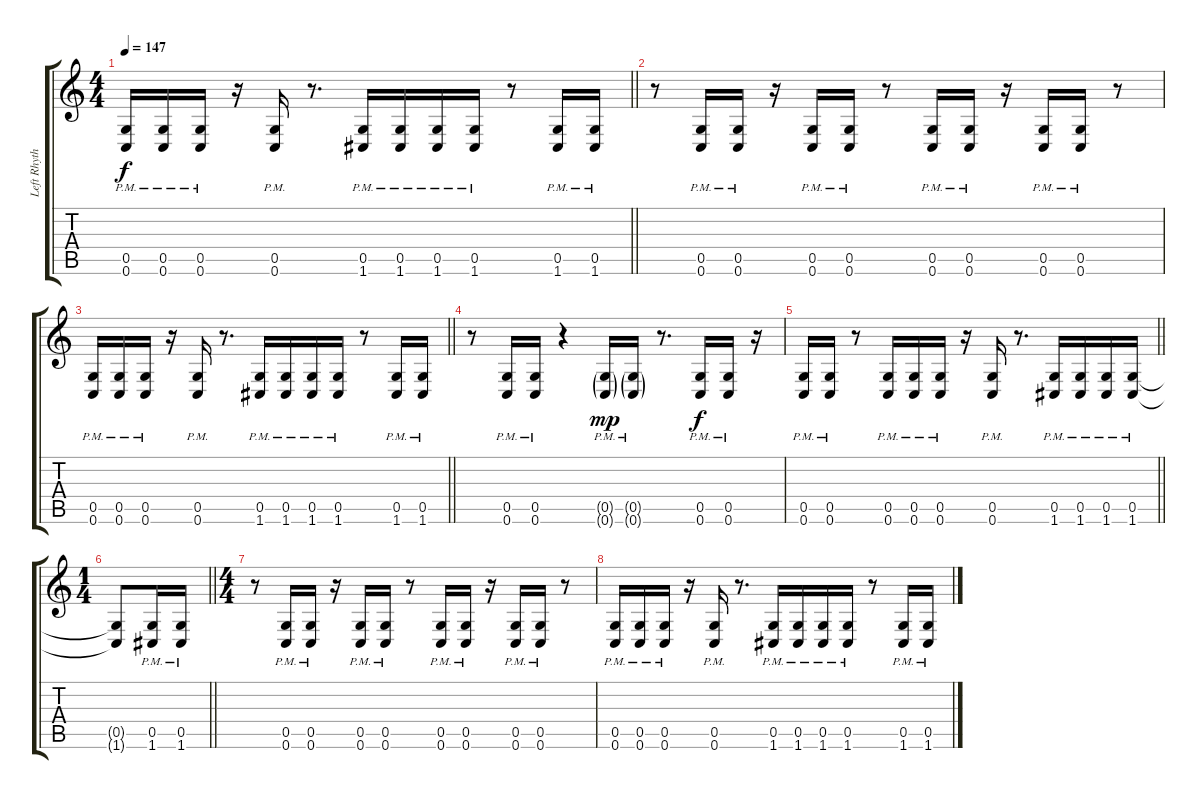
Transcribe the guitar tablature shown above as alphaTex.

\track ("Left Rhythm" "Left Rhyth") {instrument distortionguitar}
\staff {score tabs}
\tuning (D4 A3 F3 C3 G2 C2) {hide}
\ts (4 4)
\tempo 147
\clef g2
\barLineRight lightlight
\ks c
(0.5{pm} 0.6{pm}).16{dy f} (0.5{pm} 0.6{pm}).16 (0.5{pm} 0.6{pm}).16 r.16 (0.5{pm} 0.6{pm}).16 r.8{d} (0.5{pm} 1.6{pm}).16 (0.5{pm} 1.6{pm}).16 (0.5{pm} 1.6{pm}).16 (0.5{pm} 1.6{pm}).16 r.8 (0.5{pm} 1.6{pm}).16 (0.5{pm} 1.6{pm}).16 |
r.8 (0.5{pm} 0.6{pm}).16 (0.5{pm} 0.6{pm}).16 r.16 (0.5{pm} 0.6{pm}).16 (0.5{pm} 0.6{pm}).16 r.8 (0.5{pm} 0.6{pm}).16 (0.5{pm} 0.6{pm}).16 r.16 (0.5{pm} 0.6{pm}).16 (0.5{pm} 0.6{pm}).16 r.8 |
\barLineRight lightlight
(0.5{pm} 0.6{pm}).16 (0.5{pm} 0.6{pm}).16 (0.5{pm} 0.6{pm}).16 r.16 (0.5{pm} 0.6{pm}).16 r.8{d} (0.5{pm} 1.6{pm}).16 (0.5{pm} 1.6{pm}).16 (0.5{pm} 1.6{pm}).16 (0.5{pm} 1.6{pm}).16 r.8 (0.5{pm} 1.6{pm}).16 (0.5{pm} 1.6{pm}).16 |
r.8 (0.5{pm} 0.6{pm}).16 (0.5{pm} 0.6{pm}).16 r.4 (0.5{g pm} 0.6{g pm}).16{dy mp volume 0} (0.5{g pm} 0.6{g pm}).16 r.8{d} (0.5{pm} 0.6{pm}).16{dy f volume 16} (0.5{pm} 0.6{pm}).16 r.16 |
\barLineRight lightlight
(0.5{pm} 0.6{pm}).16 (0.5{pm} 0.6{pm}).16 r.8 (0.5{pm} 0.6{pm}).16 (0.5{pm} 0.6{pm}).16 (0.5{pm} 0.6{pm}).16 r.16 (0.5{pm} 0.6{pm}).16 r.8{d} (0.5{pm} 1.6{pm}).16 (0.5{pm} 1.6{pm}).16 (0.5{pm} 1.6{pm}).16 (0.5{pm} 1.6{pm}).16 |
\ts (1 4)
\barLineRight lightlight
(0.5{t} 1.6{t}).8 (0.5{pm} 1.6{pm}).16 (0.5{pm} 1.6{pm}).16 |
\ts (4 4)
r.8 (0.5{pm} 0.6{pm}).16 (0.5{pm} 0.6{pm}).16 r.16 (0.5{pm} 0.6{pm}).16 (0.5{pm} 0.6{pm}).16 r.8 (0.5{pm} 0.6{pm}).16 (0.5{pm} 0.6{pm}).16 r.16 (0.5{pm} 0.6{pm}).16 (0.5{pm} 0.6{pm}).16 r.8 |
(0.5{pm} 0.6{pm}).16 (0.5{pm} 0.6{pm}).16 (0.5{pm} 0.6{pm}).16 r.16 (0.5{pm} 0.6{pm}).16 r.8{d} (0.5{pm} 1.6{pm}).16 (0.5{pm} 1.6{pm}).16 (0.5{pm} 1.6{pm}).16 (0.5{pm} 1.6{pm}).16 r.8 (0.5{pm} 1.6{pm}).16 (0.5{pm} 1.6{pm}).16
